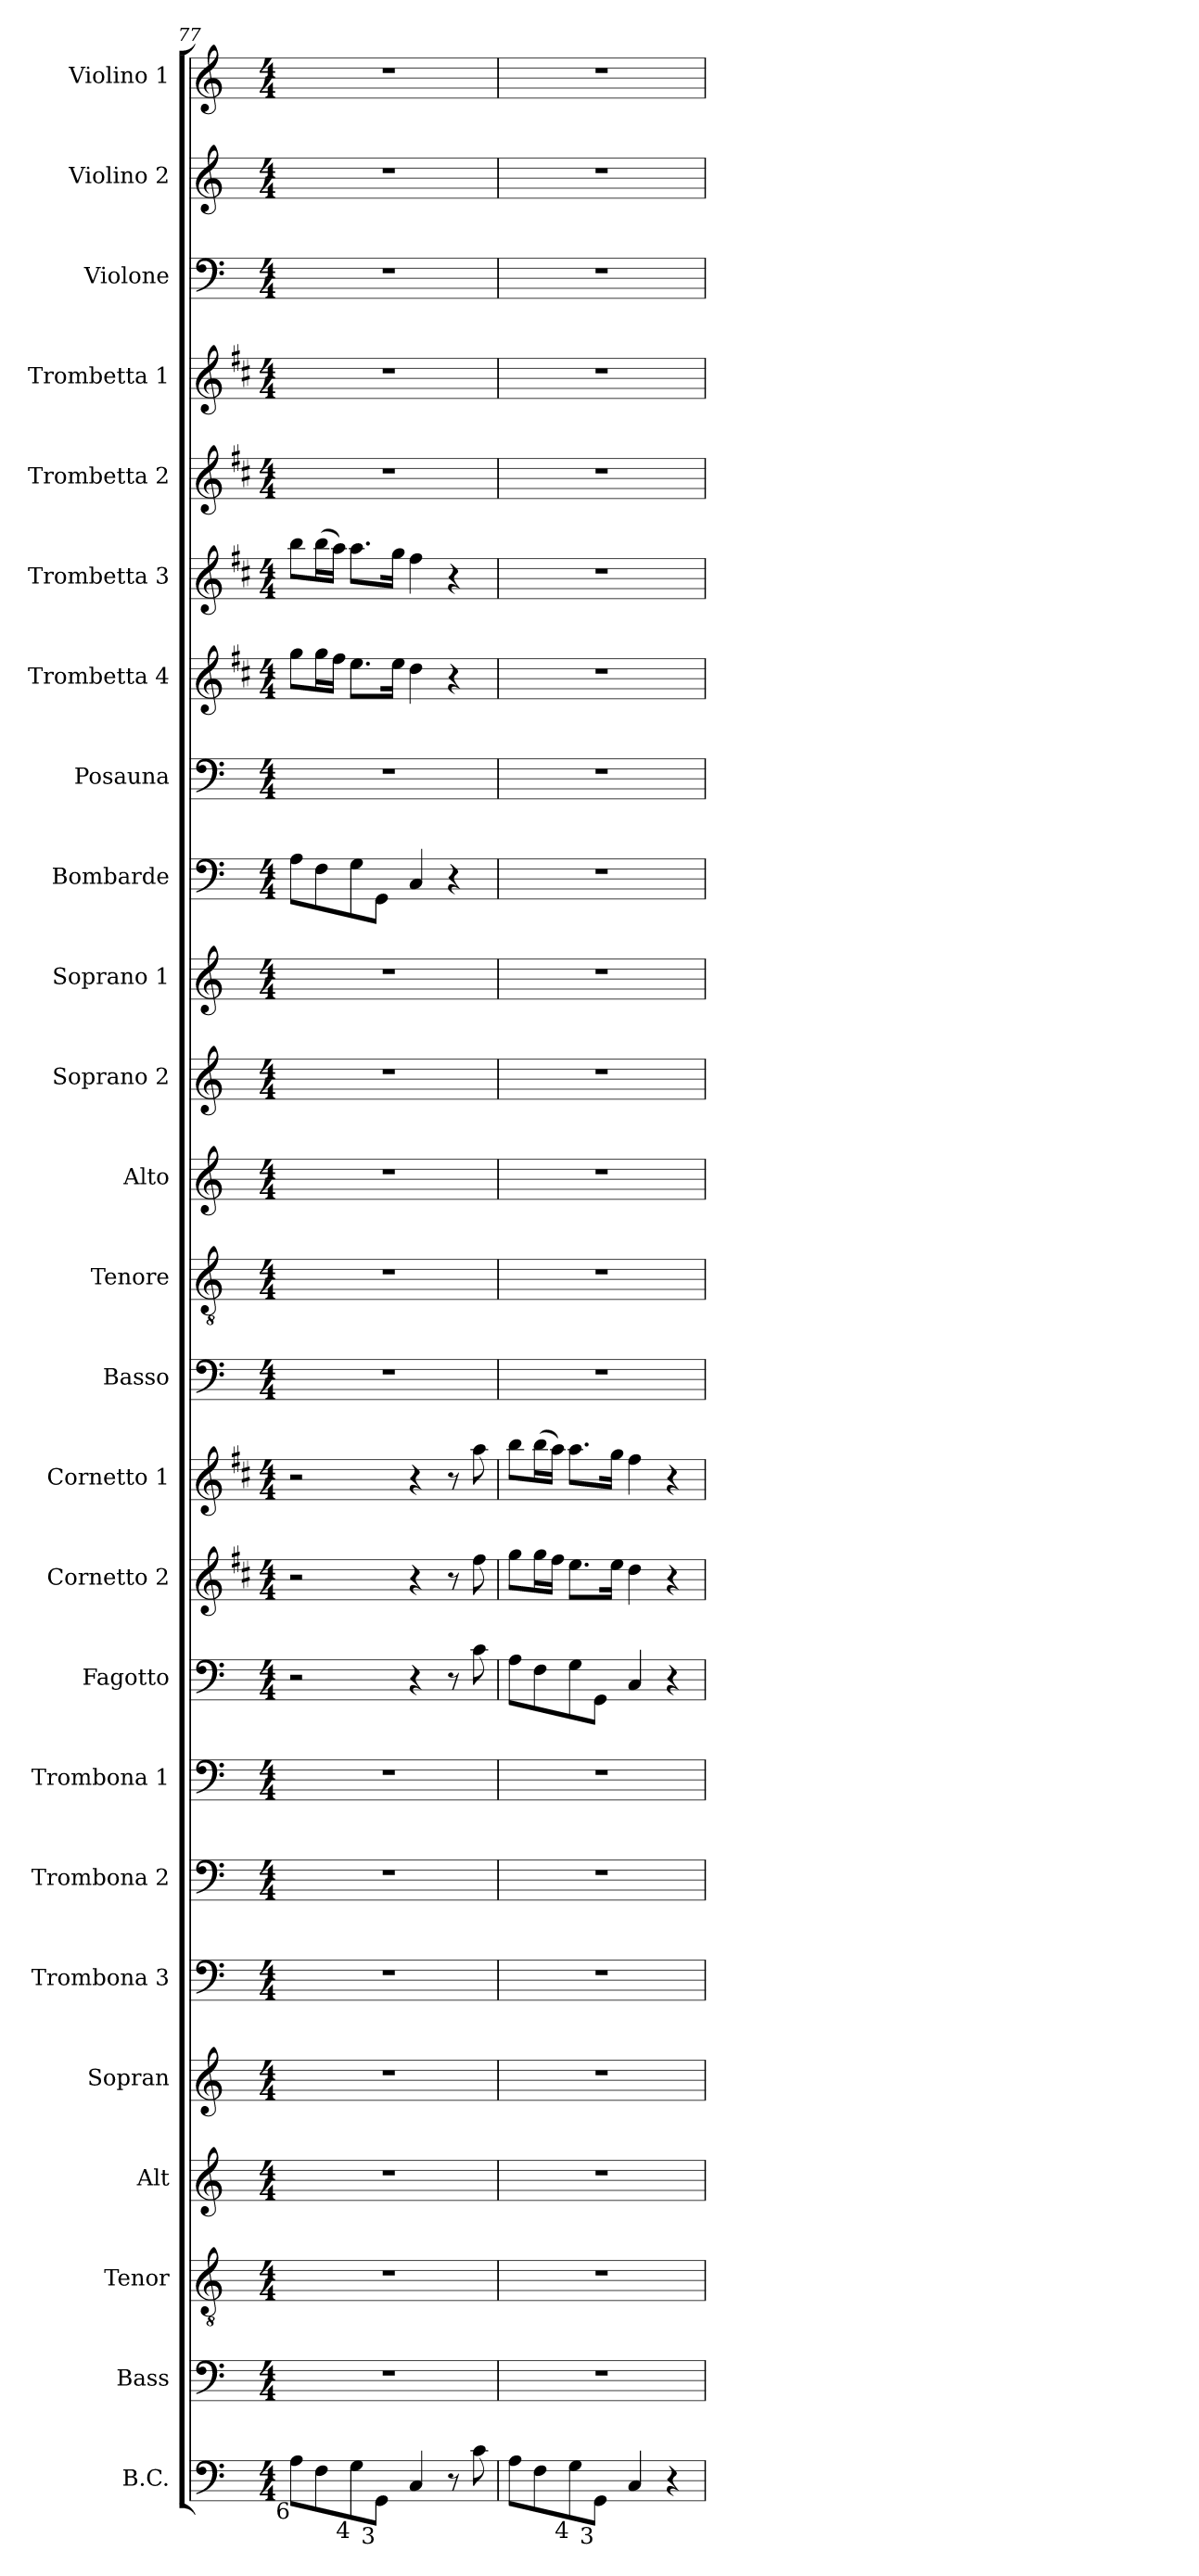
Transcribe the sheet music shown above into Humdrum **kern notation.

**kern	**kern	**kern	**kern	**kern	**kern	**kern	**kern	**kern	**kern	**kern	**kern	**kern	**kern	**kern	**kern	**kern	**kern	**kern	**kern	**kern	**kern	**kern	**kern	**kern
*part25	*part24	*part23	*part22	*part21	*part20	*part19	*part18	*part17	*part16	*part15	*part14	*part13	*part12	*part11	*part10	*part9	*part8	*part7	*part6	*part5	*part4	*part3	*part2	*part1
*staff25	*staff24	*staff23	*staff22	*staff21	*staff20	*staff19	*staff18	*staff17	*staff16	*staff15	*staff14	*staff13	*staff12	*staff11	*staff10	*staff9	*staff8	*staff7	*staff6	*staff5	*staff4	*staff3	*staff2	*staff1
*I"B.C.	*I"Bass	*I"Tenor	*I"Alt	*I"Sopran	*I"Trombona 3	*I"Trombona 2	*I"Trombona 1	*I"Fagotto	*I"Cornetto 2	*I"Cornetto 1	*I"Basso	*I"Tenore	*I"Alto	*I"Soprano 2	*I"Soprano 1	*I"Bombarde	*I"Posauna	*I"Trombetta 4	*I"Trombetta 3	*I"Trombetta 2	*I"Trombetta 1	*I"Violone	*I"Violino 2	*I"Violino 1
*I'B.C.	*I'B.	*I'T.	*I'A.	*I'S.	*I'Tbn. 2	*I'Tbn. 2	*I'Tbn. 1	*I'Fag.	*I'Cor. 2	*I'Cor. 1	*I'B.	*I'T.	*I'A.	*I'S.	*I'S.	*	*	*	*	*	*	*	*I'Vl. 2	*I'Vl. 1
*clefF4	*clefF4	*clefGv2	*clefG2	*clefG2	*clefF4	*clefF4	*clefF4	*clefF4	*clefG2	*clefG2	*clefF4	*clefGv2	*clefG2	*clefG2	*clefG2	*clefF4	*clefF4	*clefG2	*clefG2	*clefG2	*clefG2	*clefF4	*clefG2	*clefG2
*	*	*ITrd7c12	*	*	*	*	*	*	*ITrd1c2	*ITrd1c2	*	*ITrd7c12	*	*	*	*	*	*ITrd1c2	*ITrd1c2	*ITrd1c2	*ITrd1c2	*	*	*
*k[]	*k[]	*k[]	*k[]	*k[]	*k[]	*k[]	*k[]	*k[]	*k[]	*k[]	*k[]	*k[]	*k[]	*k[]	*k[]	*k[]	*k[]	*k[]	*k[]	*k[]	*k[]	*k[]	*k[]	*k[]
*C:	*C:	*C:	*C:	*C:	*C:	*C:	*C:	*C:	*C:	*C:	*C:	*C:	*C:	*C:	*C:	*C:	*C:	*C:	*C:	*C:	*C:	*C:	*C:	*C:
*M4/4	*M4/4	*M4/4	*M4/4	*M4/4	*M4/4	*M4/4	*M4/4	*M4/4	*M4/4	*M4/4	*M4/4	*M4/4	*M4/4	*M4/4	*M4/4	*M4/4	*M4/4	*M4/4	*M4/4	*M4/4	*M4/4	*M4/4	*M4/4	*M4/4
=77	=77	=77	=77	=77	=77	=77	=77	=77	=77	=77	=77	=77	=77	=77	=77	=77	=77	=77	=77	=77	=77	=77	=77	=77
!LO:TX:b:rj:t=6	!	!	!	!	!	!	!	!	!	!	!	!	!	!	!	!	!	!	!	!	!	!	!	!
8Ai\L	1r	1r	1r	1r	1r	1r	1r	2r	2r	2r	1r	1r	1r	1r	1r	8Ai\L	1r	8ffi\L	8aai\L	1r	1r	1r	1r	1r
8Fi\	.	.	.	.	.	.	.	.	.	.	.	.	.	.	.	8Fi\	.	16ffi\L	(16aai\L	.	.	.	.	.
.	.	.	.	.	.	.	.	.	.	.	.	.	.	.	.	.	.	16eei\JJ	16ggi\JJ)	.	.	.	.	.
!LO:TX:b:rj:t=4	!	!	!	!	!	!	!	!	!	!	!	!	!	!	!	!	!	!	!	!	!	!	!	!
8Gi\	.	.	.	.	.	.	.	.	.	.	.	.	.	.	.	8Gi\	.	8.ddi\L	8.ggi\L	.	.	.	.	.
!LO:TX:b:rj:t=3	!	!	!	!	!	!	!	!	!	!	!	!	!	!	!	!	!	!	!	!	!	!	!	!
8GGi\J	.	.	.	.	.	.	.	.	.	.	.	.	.	.	.	8GGi\J	.	.	.	.	.	.	.	.
.	.	.	.	.	.	.	.	.	.	.	.	.	.	.	.	.	.	16ddi\Jk	16ffi\Jk	.	.	.	.	.
4Ci/	.	.	.	.	.	.	.	4r	4r	4r	.	.	.	.	.	4Ci/	.	4cci\	4eei\	.	.	.	.	.
8r	.	.	.	.	.	.	.	8r	8r	8r	.	.	.	.	.	4r	.	4r	4r	.	.	.	.	.
8ci\	.	.	.	.	.	.	.	8ci\	8eei\	8ggi\	.	.	.	.	.	.	.	.	.	.	.	.	.	.
=78	=78	=78	=78	=78	=78	=78	=78	=78	=78	=78	=78	=78	=78	=78	=78	=78	=78	=78	=78	=78	=78	=78	=78	=78
8Ai\L	1r	1r	1r	1r	1r	1r	1r	8Ai\L	8ffi\L	8aai\L	1r	1r	1r	1r	1r	1r	1r	1r	1r	1r	1r	1r	1r	1r
8Fi\	.	.	.	.	.	.	.	8Fi\	16ffi\L	(16aai\L	.	.	.	.	.	.	.	.	.	.	.	.	.	.
.	.	.	.	.	.	.	.	.	16eei\JJ	16ggi\JJ)	.	.	.	.	.	.	.	.	.	.	.	.	.	.
!LO:TX:b:rj:t=4	!	!	!	!	!	!	!	!	!	!	!	!	!	!	!	!	!	!	!	!	!	!	!	!
8Gi\	.	.	.	.	.	.	.	8Gi\	8.ddi\L	8.ggi\L	.	.	.	.	.	.	.	.	.	.	.	.	.	.
!LO:TX:b:rj:t=3	!	!	!	!	!	!	!	!	!	!	!	!	!	!	!	!	!	!	!	!	!	!	!	!
8GGi\J	.	.	.	.	.	.	.	8GGi\J	.	.	.	.	.	.	.	.	.	.	.	.	.	.	.	.
.	.	.	.	.	.	.	.	.	16ddi\Jk	16ffi\Jk	.	.	.	.	.	.	.	.	.	.	.	.	.	.
4Ci/	.	.	.	.	.	.	.	4Ci/	4cci\	4eei\	.	.	.	.	.	.	.	.	.	.	.	.	.	.
4r	.	.	.	.	.	.	.	4r	4r	4r	.	.	.	.	.	.	.	.	.	.	.	.	.	.
=	=	=	=	=	=	=	=	=	=	=	=	=	=	=	=	=	=	=	=	=	=	=	=	=
*-	*-	*-	*-	*-	*-	*-	*-	*-	*-	*-	*-	*-	*-	*-	*-	*-	*-	*-	*-	*-	*-	*-	*-	*-
